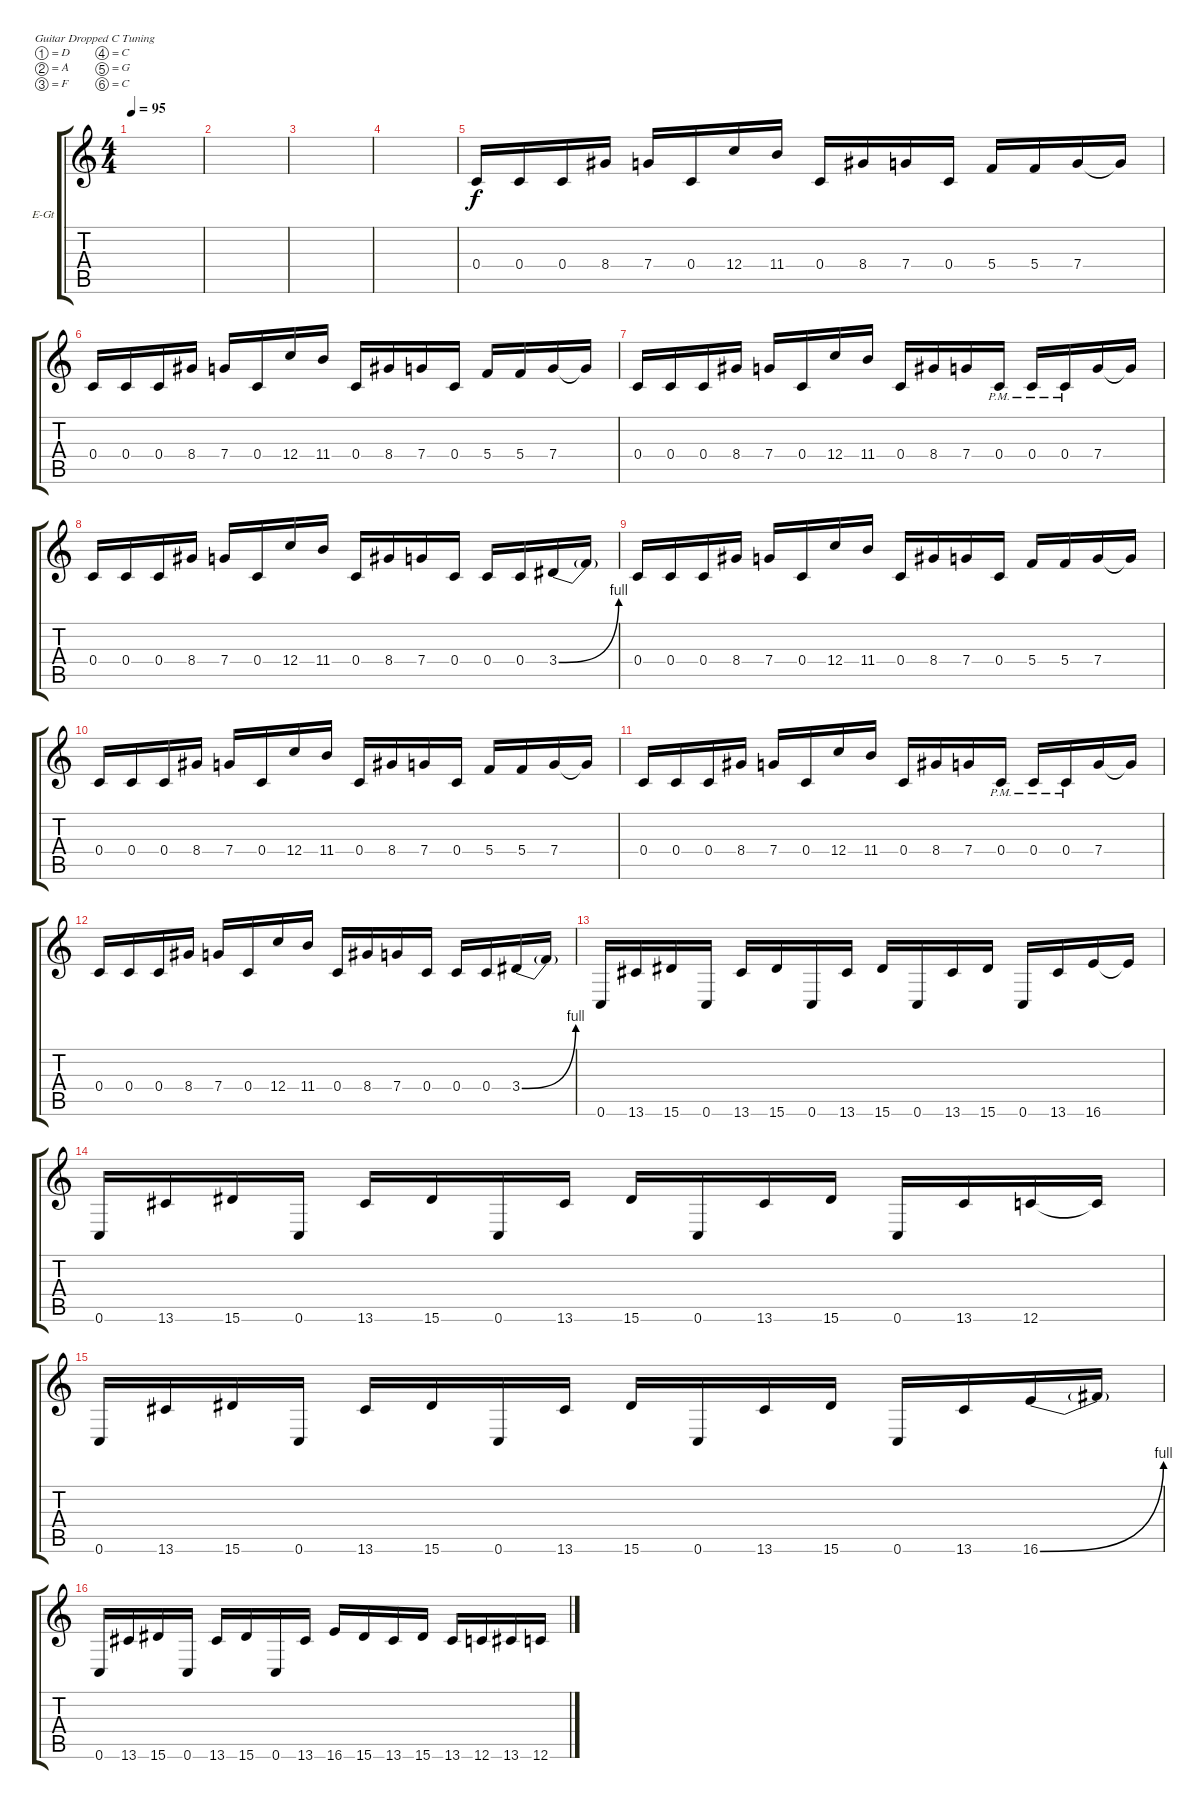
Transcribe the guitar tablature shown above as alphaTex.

\bracketExtendMode groupsimilarinstruments
\firstSystemTrackNameOrientation horizontal
\otherSystemsTrackNameOrientation horizontal
\track ("Electric Guitar 1" "E-Gt") {instrument distortionguitar}
\staff {score tabs}
\tuning (D4 A3 F3 C3 G2 C2)
\ts (4 4)
\tempo 95
\clef g2
\ks c
|
|
|
|
0.4.16 0.4.16 0.4.16 8.4.16 7.4.16 0.4.16 12.4.16 11.4.16 0.4.16 8.4.16 7.4.16 0.4.16 5.4.16 5.4.16 7.4.16 7.4{t}.16 |
0.4.16 0.4.16 0.4.16 8.4.16 7.4.16 0.4.16 12.4.16 11.4.16 0.4.16 8.4.16 7.4.16 0.4.16 5.4.16 5.4.16 7.4.16 7.4{t}.16 |
0.4.16 0.4.16 0.4.16 8.4.16 7.4.16 0.4.16 12.4.16 11.4.16 0.4.16 8.4.16 7.4.16 0.4{pm}.16 0.4{pm}.16 0.4{pm}.16 7.4.16 7.4{t}.16 |
0.4.16 0.4.16 0.4.16 8.4.16 7.4.16 0.4.16 12.4.16 11.4.16 0.4.16 8.4.16 7.4.16 0.4.16 0.4.16 0.4.16 3.4{be (bend 0 0 15 4)}.16 3.4{t}.16 |
0.4.16 0.4.16 0.4.16 8.4.16 7.4.16 0.4.16 12.4.16 11.4.16 0.4.16 8.4.16 7.4.16 0.4.16 5.4.16 5.4.16 7.4.16 7.4{t}.16 |
0.4.16 0.4.16 0.4.16 8.4.16 7.4.16 0.4.16 12.4.16 11.4.16 0.4.16 8.4.16 7.4.16 0.4.16 5.4.16 5.4.16 7.4.16 7.4{t}.16 |
0.4.16 0.4.16 0.4.16 8.4.16 7.4.16 0.4.16 12.4.16 11.4.16 0.4.16 8.4.16 7.4.16 0.4{pm}.16 0.4{pm}.16 0.4{pm}.16 7.4.16 7.4{t}.16 |
0.4.16 0.4.16 0.4.16 8.4.16 7.4.16 0.4.16 12.4.16 11.4.16 0.4.16 8.4.16 7.4.16 0.4.16 0.4.16 0.4.16 3.4{be (bend 0 0 15 4)}.16 3.4{t}.16 |
0.6.16 13.6.16 15.6.16 0.6.16 13.6.16 15.6.16 0.6.16 13.6.16 15.6.16 0.6.16 13.6.16 15.6.16 0.6.16 13.6.16 16.6.16 16.6{t}.16 |
0.6.16 13.6.16 15.6.16 0.6.16 13.6.16 15.6.16 0.6.16 13.6.16 15.6.16 0.6.16 13.6.16 15.6.16 0.6.16 13.6.16 12.6.16 12.6{t}.16 |
0.6.16 13.6.16 15.6.16 0.6.16 13.6.16 15.6.16 0.6.16 13.6.16 15.6.16 0.6.16 13.6.16 15.6.16 0.6.16 13.6.16 16.6{be (bend 0 0 15 4)}.16 16.6{t}.16 |
0.6.16 13.6.16 15.6.16 0.6.16 13.6.16 15.6.16 0.6.16 13.6.16 16.6.16 15.6.16 13.6.16 15.6.16 13.6.16 12.6.16 13.6.16 12.6.16
